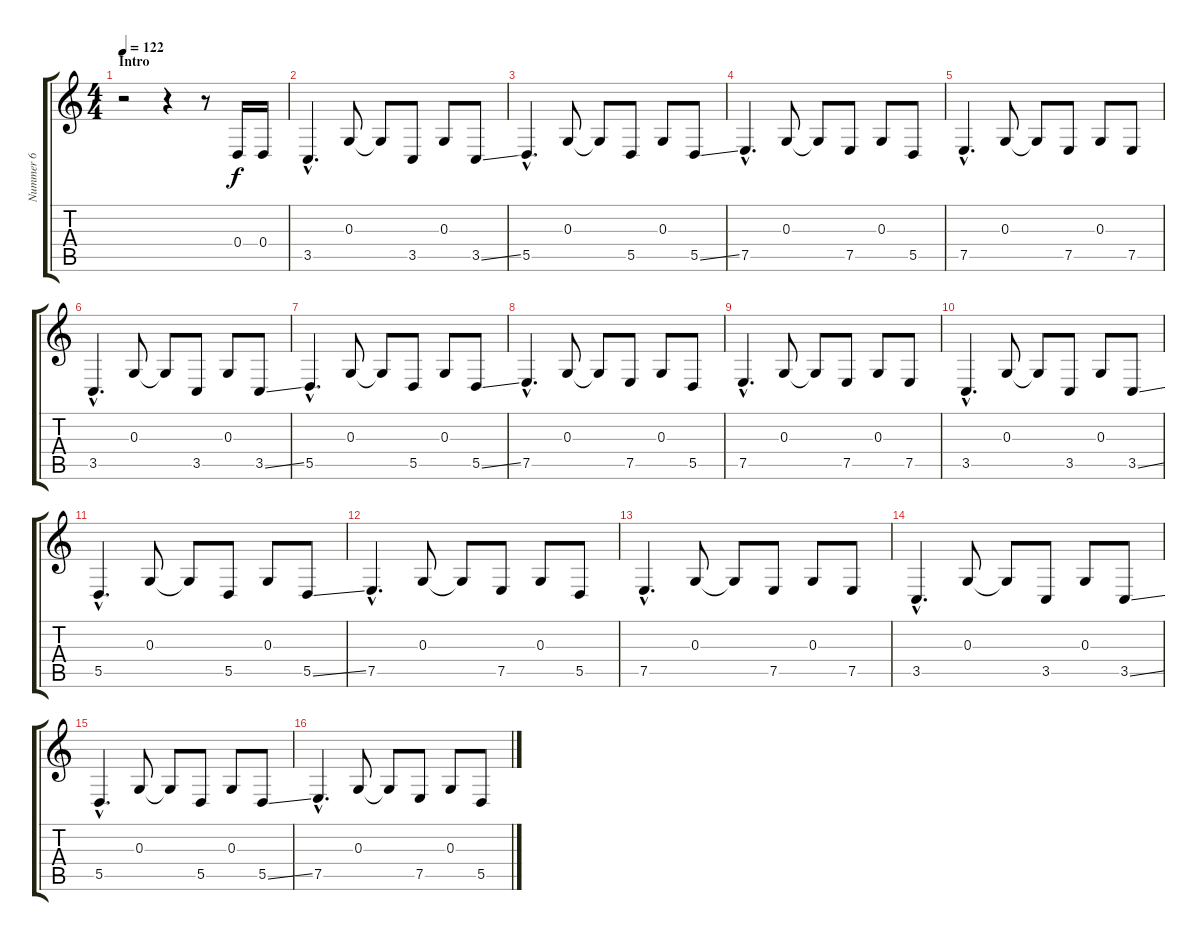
\track ("Nummer 6" "Nummer 6") {instrument violin}
\staff {score tabs}
\tuning (E4 B3 G3 D3 A2 E2) {hide}
\ts (4 4)
\section ("" "Intro")
\tempo 122
\clef g2
\ks c
r.2{dy f instrument violin} r.4 r.8 0.4.16 0.4.16 |
3.5{hac}.4{d} 0.3.8 0.3{t}.8 3.5.8 0.3.8 3.5{ss}.8 |
5.5{hac}.4{d} 0.3.8 0.3{t}.8 5.5.8 0.3.8 5.5{ss}.8 |
7.5{hac}.4{d} 0.3.8 0.3{t}.8 7.5.8 0.3.8 5.5.8 |
7.5{hac}.4{d} 0.3.8 0.3{t}.8 7.5.8 0.3.8 7.5.8 |
3.5{hac}.4{d} 0.3.8 0.3{t}.8 3.5.8 0.3.8 3.5{ss}.8 |
5.5{hac}.4{d} 0.3.8 0.3{t}.8 5.5.8 0.3.8 5.5{ss}.8 |
7.5{hac}.4{d} 0.3.8 0.3{t}.8 7.5.8 0.3.8 5.5.8 |
7.5{hac}.4{d} 0.3.8 0.3{t}.8 7.5.8 0.3.8 7.5.8 |
3.5{hac}.4{d} 0.3.8 0.3{t}.8 3.5.8 0.3.8 3.5{ss}.8 |
5.5{hac}.4{d} 0.3.8 0.3{t}.8 5.5.8 0.3.8 5.5{ss}.8 |
7.5{hac}.4{d} 0.3.8 0.3{t}.8 7.5.8 0.3.8 5.5.8 |
7.5{hac}.4{d} 0.3.8 0.3{t}.8 7.5.8 0.3.8 7.5.8 |
3.5{hac}.4{d} 0.3.8 0.3{t}.8 3.5.8 0.3.8 3.5{ss}.8 |
5.5{hac}.4{d} 0.3.8 0.3{t}.8 5.5.8 0.3.8 5.5{ss}.8 |
7.5{hac}.4{d} 0.3.8 0.3{t}.8 7.5.8 0.3.8 5.5.8
